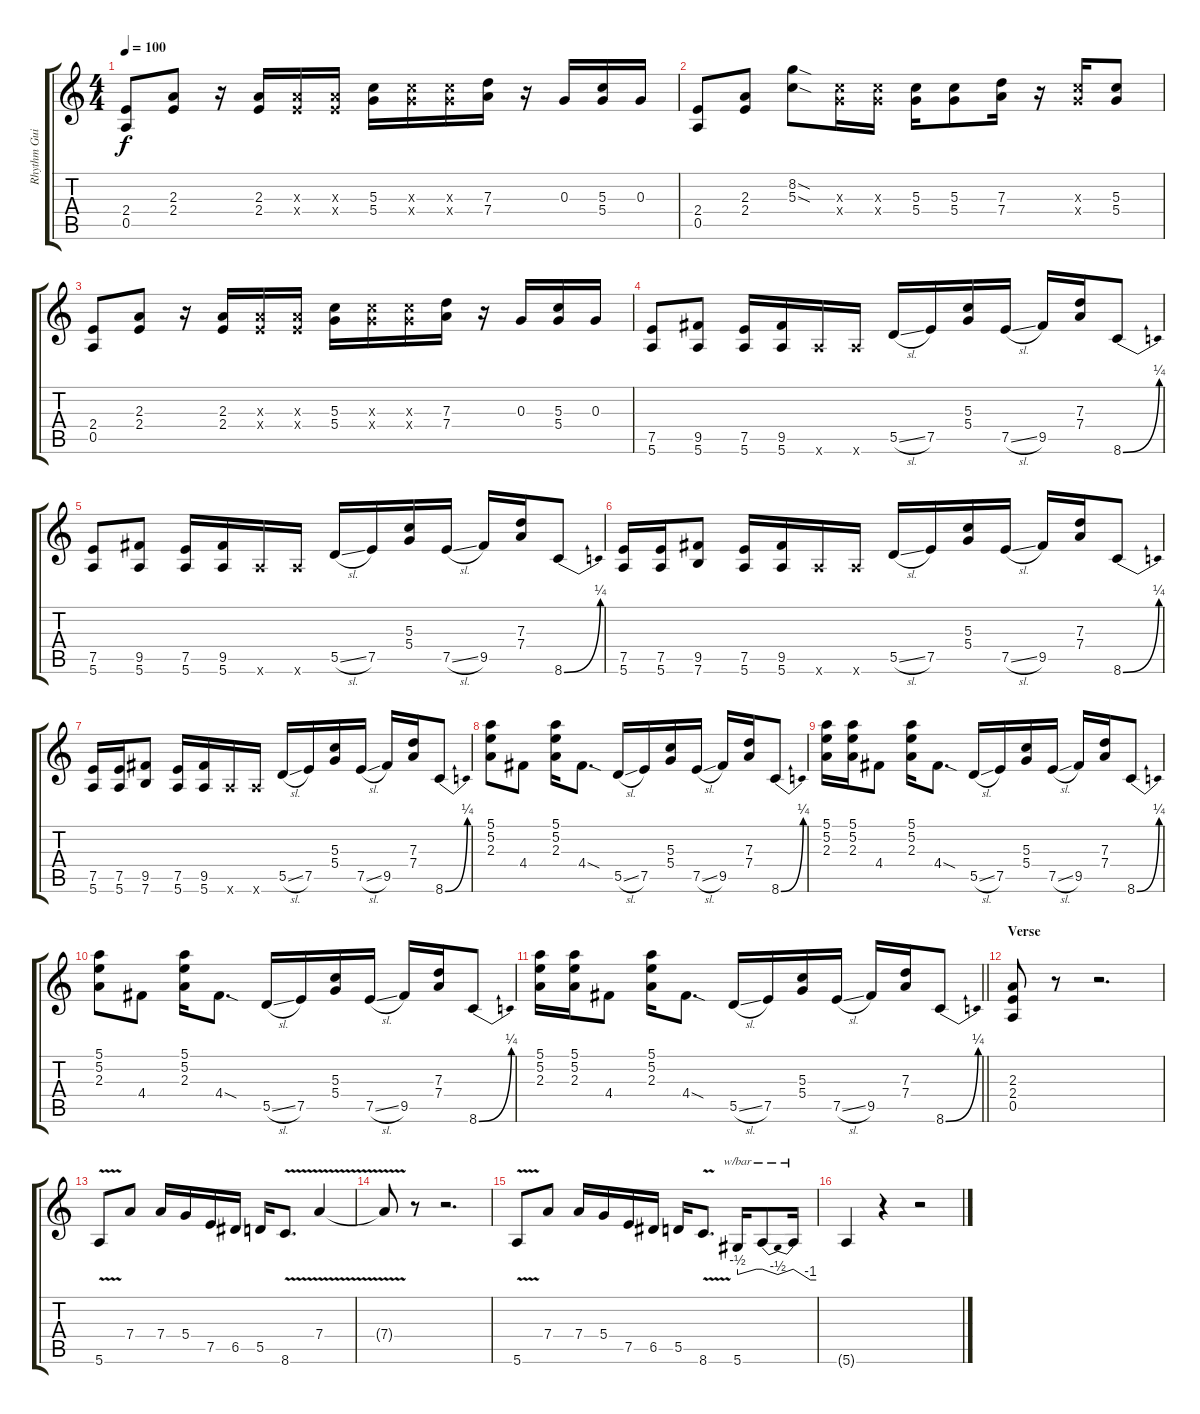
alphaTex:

\track ("Rhythm Guitar" "Rhythm Gui") {instrument distortionguitar}
\staff {score tabs}
\tuning (E4 B3 G3 D3 A2 E2) {hide}
\ts (4 4)
\tempo 100
\clef g2
\ks c
(2.4 0.5).8{dy f} (2.3 2.4).8 r.16 (2.3 2.4).16 (2.3{x} 2.4{x}).16 (2.3{x} 2.4{x}).16 (5.3 5.4).16 (5.3{x} 5.4{x}).16 (5.3{x} 5.4{x}).16 (7.3 7.4).16 r.16 0.3.16 (5.3 5.4).16 0.3.16 |
(2.4 0.5).8 (2.3 2.4).8 (8.2{sod} 5.3{sod}).8 (5.3{x} 5.4{x}).16 (5.3{x} 5.4{x}).16 (5.3 5.4).16 (5.3 5.4).8 (7.3 7.4).16 r.16 (5.3{x} 5.4{x}).16 (5.3 5.4).8 |
(2.4 0.5).8 (2.3 2.4).8 r.16 (2.3 2.4).16 (2.3{x} 2.4{x}).16 (2.3{x} 2.4{x}).16 (5.3 5.4).16 (5.3{x} 5.4{x}).16 (5.3{x} 5.4{x}).16 (7.3 7.4).16 r.16 0.3.16 (5.3 5.4).16 0.3.16 |
(7.5 5.6).8 (9.5 5.6).8 (7.5 5.6).16 (9.5 5.6).16 5.6{x}.16 5.6{x}.16 5.5{sl}.16 7.5.16 (5.3 5.4).16 7.5{sl}.16 9.5.16 (7.3 7.4).16 8.6{be (bend 0 0 60 1)}.8 |
(7.5 5.6).8 (9.5 5.6).8 (7.5 5.6).16 (9.5 5.6).16 5.6{x}.16 5.6{x}.16 5.5{sl}.16 7.5.16 (5.3 5.4).16 7.5{sl}.16 9.5.16 (7.3 7.4).16 8.6{be (bend 0 0 60 1)}.8 |
(7.5 5.6).16 (7.5 5.6).16 (9.5 7.6).8 (7.5 5.6).16 (9.5 5.6).16 5.6{x}.16 5.6{x}.16 5.5{sl}.16 7.5.16 (5.3 5.4).16 7.5{sl}.16 9.5.16 (7.3 7.4).16 8.6{be (bend 0 0 60 1)}.8 |
(7.5 5.6).16 (7.5 5.6).16 (9.5 7.6).8 (7.5 5.6).16 (9.5 5.6).16 5.6{x}.16 5.6{x}.16 5.5{sl}.16 7.5.16 (5.3 5.4).16 7.5{sl}.16 9.5.16 (7.3 7.4).16 8.6{be (bend 0 0 60 1)}.8 |
(5.1 5.2 2.3).8 4.4.8 (5.1 5.2 2.3).16 4.4{sod}.8{d} 5.5{sl}.16 7.5.16 (5.3 5.4).16 7.5{sl}.16 9.5.16 (7.3 7.4).16 8.6{be (bend 0 0 60 1)}.8 |
(5.1 5.2 2.3).16 (5.1 5.2 2.3).16 4.4.8 (5.1 5.2 2.3).16 4.4{sod}.8{d} 5.5{sl}.16 7.5.16 (5.3 5.4).16 7.5{sl}.16 9.5.16 (7.3 7.4).16 8.6{be (bend 0 0 60 1)}.8 |
(5.1 5.2 2.3).8 4.4.8 (5.1 5.2 2.3).16 4.4{sod}.8{d} 5.5{sl}.16 7.5.16 (5.3 5.4).16 7.5{sl}.16 9.5.16 (7.3 7.4).16 8.6{be (bend 0 0 60 1)}.8 |
\barLineRight lightlight
(5.1 5.2 2.3).16 (5.1 5.2 2.3).16 4.4.8 (5.1 5.2 2.3).16 4.4{sod}.8{d} 5.5{sl}.16 7.5.16 (5.3 5.4).16 7.5{sl}.16 9.5.16 (7.3 7.4).16 8.6{be (bend 0 0 60 1)}.8 |
\section ("" "Verse")
(2.3 2.4 0.5).8 r.8 r.2{d} |
5.6{v}.8 7.4.8 7.4.16 5.4.16 7.5.16 6.5.16 5.5.16 8.6{v}.8{d} 7.4{v}.4 |
7.4{t}.8 r.8 r.2{d} |
5.6{v}.8 7.4.8 7.4.16 5.4.16 7.5.16 6.5.16 5.5.16 8.6{v}.8{d} 5.6.16{tbe (custom default 0 -2 45 0 60 0)} 5.6{t}.8{tbe (dip default 0 0 30 -2 60 0)} 5.6{t}.16{tbe (custom default 0 0 45 -4 60 -4)} |
5.6{t}.4 r.4 r.2
